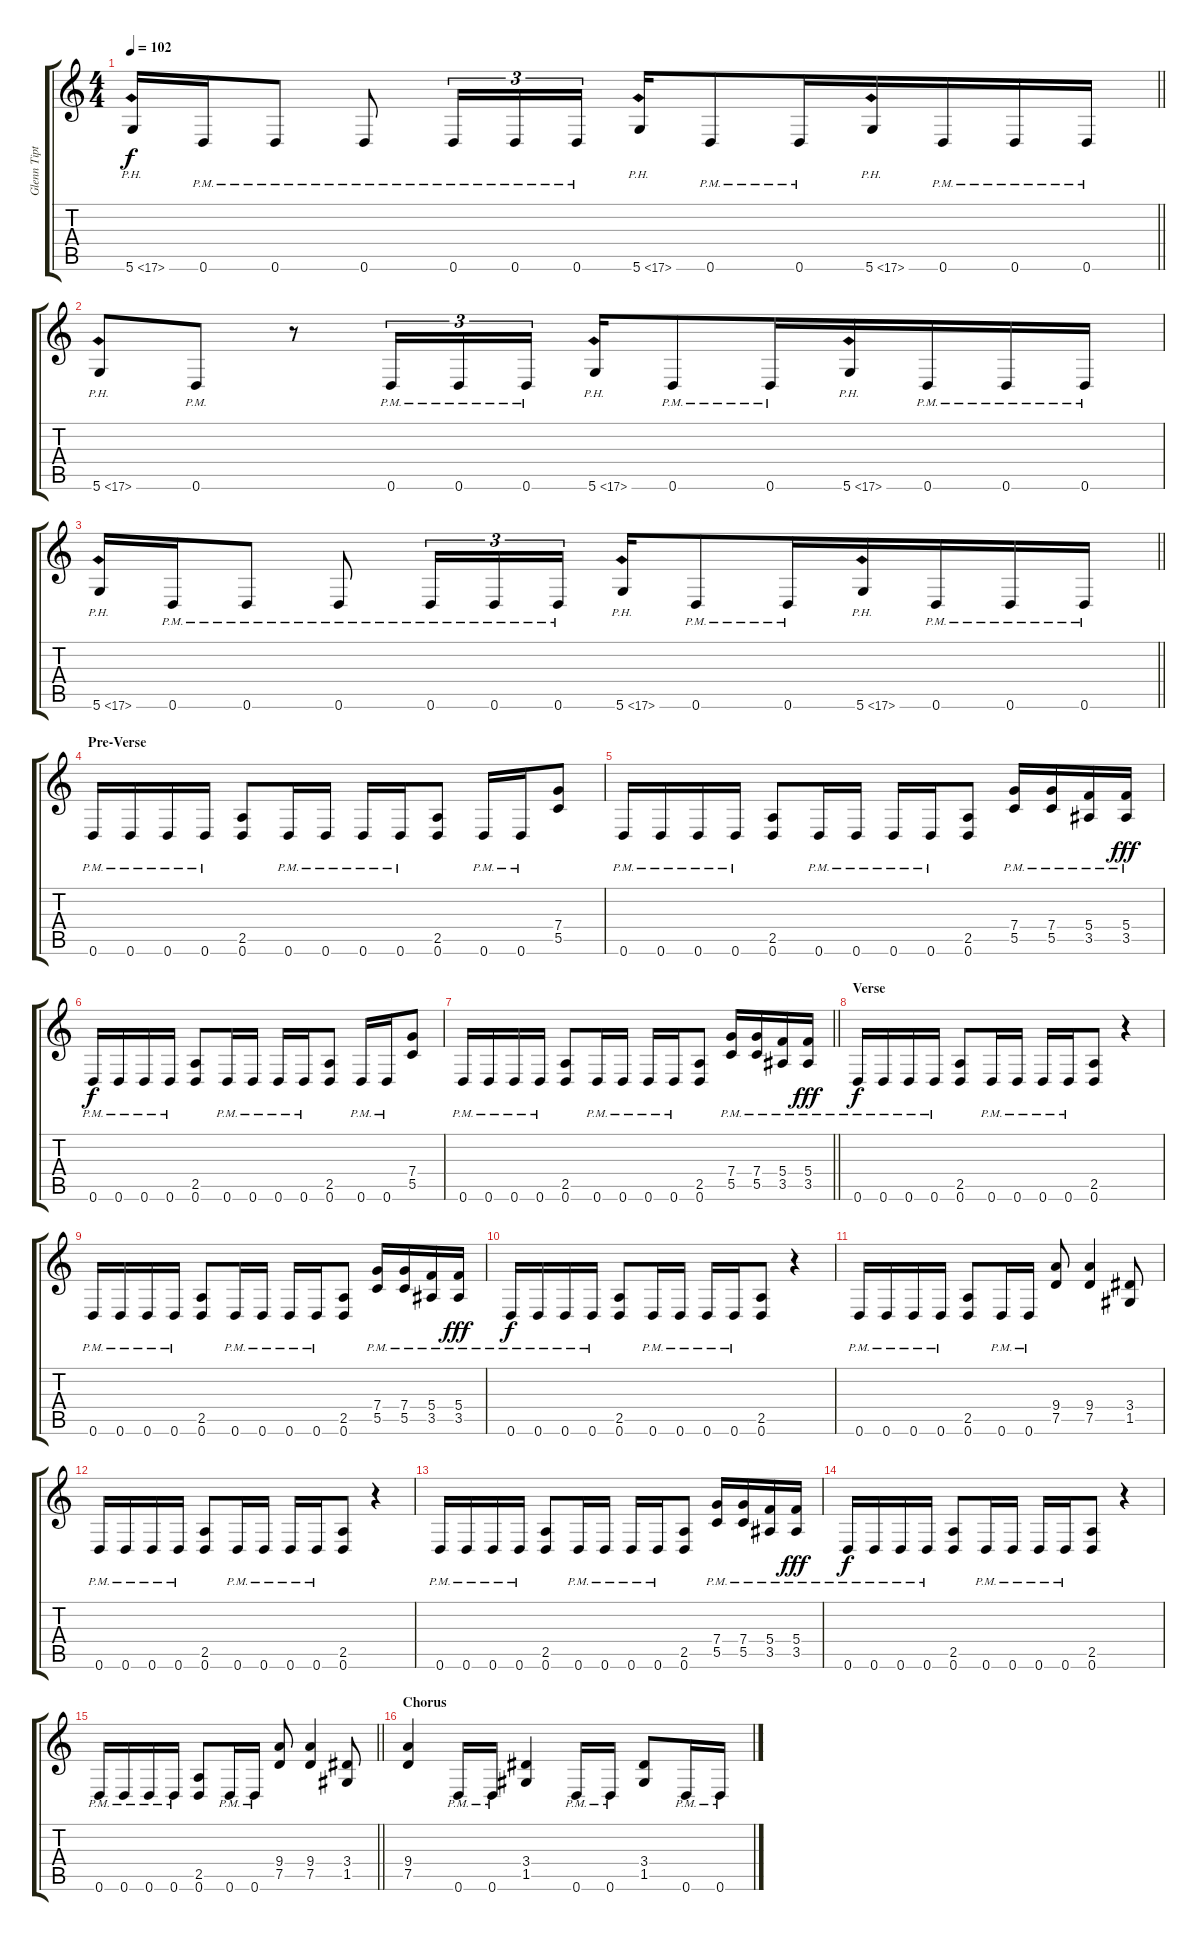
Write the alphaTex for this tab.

\track ("Glenn Tipton" "Glenn Tipt") {instrument distortionguitar}
\staff {score tabs}
\tuning (D4 A3 F3 C3 G2 D2) {hide}
\ts (4 4)
\tempo 102
\clef g2
\barLineRight lightlight
\ks c
5.6{ph 12}.16{dy f} 0.6{pm}.16 0.6{pm}.8 0.6{pm}.8 0.6{pm}.16{tu (3 2)} 0.6{pm}.16{tu (3 2)} 0.6{pm}.16{tu (3 2) beam splitsecondary} 5.6{ph 12}.16 0.6{pm}.8 0.6{pm}.16{beam merge} 5.6{ph 12}.16 0.6{pm}.16 0.6{pm}.16 0.6{pm}.16 |
5.6{ph 12}.8 0.6{pm}.8 r.8 0.6{pm}.16{tu (3 2)} 0.6{pm}.16{tu (3 2)} 0.6{pm}.16{tu (3 2) beam splitsecondary} 5.6{ph 12}.16 0.6{pm}.8 0.6{pm}.16{beam merge} 5.6{ph 12}.16 0.6{pm}.16 0.6{pm}.16 0.6{pm}.16 |
\barLineRight lightlight
5.6{ph 12}.16 0.6{pm}.16 0.6{pm}.8 0.6{pm}.8 0.6{pm}.16{tu (3 2)} 0.6{pm}.16{tu (3 2)} 0.6{pm}.16{tu (3 2) beam splitsecondary} 5.6{ph 12}.16 0.6{pm}.8 0.6{pm}.16{beam merge} 5.6{ph 12}.16 0.6{pm}.16 0.6{pm}.16 0.6{pm}.16 |
\section ("" "Pre-Verse")
0.6{pm}.16 0.6{pm}.16 0.6{pm}.16 0.6{pm}.16 (2.5 0.6).8 0.6{pm}.16 0.6{pm}.16 0.6{pm}.16 0.6{pm}.16 (2.5 0.6).8 0.6{pm}.16 0.6{pm}.16 (7.4 5.5).8 |
0.6{pm}.16 0.6{pm}.16 0.6{pm}.16 0.6{pm}.16 (2.5 0.6).8 0.6{pm}.16 0.6{pm}.16 0.6{pm}.16 0.6{pm}.16 (2.5 0.6).8 (7.4{pm} 5.5{pm}).16 (7.4{pm} 5.5{pm}).16 (5.4{pm} 3.5{pm}).16 (5.4{pm} 3.5{pm}).16{dy fff} |
0.6{pm}.16{dy f} 0.6{pm}.16 0.6{pm}.16 0.6{pm}.16 (2.5 0.6).8 0.6{pm}.16 0.6{pm}.16 0.6{pm}.16 0.6{pm}.16 (2.5 0.6).8 0.6{pm}.16 0.6{pm}.16 (7.4 5.5).8 |
\barLineRight lightlight
0.6{pm}.16 0.6{pm}.16 0.6{pm}.16 0.6{pm}.16 (2.5 0.6).8 0.6{pm}.16 0.6{pm}.16 0.6{pm}.16 0.6{pm}.16 (2.5 0.6).8 (7.4{pm} 5.5{pm}).16 (7.4{pm} 5.5{pm}).16 (5.4{pm} 3.5{pm}).16 (5.4{pm} 3.5{pm}).16{dy fff} |
\section ("" "Verse")
0.6{pm}.16{dy f} 0.6{pm}.16 0.6{pm}.16 0.6{pm}.16 (2.5 0.6).8 0.6{pm}.16 0.6{pm}.16 0.6{pm}.16 0.6{pm}.16 (2.5 0.6).8 r.4 |
0.6{pm}.16 0.6{pm}.16 0.6{pm}.16 0.6{pm}.16 (2.5 0.6).8 0.6{pm}.16 0.6{pm}.16 0.6{pm}.16 0.6{pm}.16 (2.5 0.6).8 (7.4{pm} 5.5{pm}).16 (7.4{pm} 5.5{pm}).16 (5.4{pm} 3.5{pm}).16 (5.4{pm} 3.5{pm}).16{dy fff} |
0.6{pm}.16{dy f} 0.6{pm}.16 0.6{pm}.16 0.6{pm}.16 (2.5 0.6).8 0.6{pm}.16 0.6{pm}.16 0.6{pm}.16 0.6{pm}.16 (2.5 0.6).8 r.4 |
0.6{pm}.16 0.6{pm}.16 0.6{pm}.16 0.6{pm}.16 (2.5 0.6).8 0.6{pm}.16 0.6{pm}.16 (9.4 7.5).8 (9.4 7.5).4 (3.4 1.5).8 |
0.6{pm}.16 0.6{pm}.16 0.6{pm}.16 0.6{pm}.16 (2.5 0.6).8 0.6{pm}.16 0.6{pm}.16 0.6{pm}.16 0.6{pm}.16 (2.5 0.6).8 r.4 |
0.6{pm}.16 0.6{pm}.16 0.6{pm}.16 0.6{pm}.16 (2.5 0.6).8 0.6{pm}.16 0.6{pm}.16 0.6{pm}.16 0.6{pm}.16 (2.5 0.6).8 (7.4{pm} 5.5{pm}).16 (7.4{pm} 5.5{pm}).16 (5.4{pm} 3.5{pm}).16 (5.4{pm} 3.5{pm}).16{dy fff} |
0.6{pm}.16{dy f} 0.6{pm}.16 0.6{pm}.16 0.6{pm}.16 (2.5 0.6).8 0.6{pm}.16 0.6{pm}.16 0.6{pm}.16 0.6{pm}.16 (2.5 0.6).8 r.4 |
\barLineRight lightlight
0.6{pm}.16 0.6{pm}.16 0.6{pm}.16 0.6{pm}.16 (2.5 0.6).8 0.6{pm}.16 0.6{pm}.16 (9.4 7.5).8 (9.4 7.5).4 (3.4 1.5).8 |
\section ("" "Chorus")
(9.4 7.5).4 0.6{pm}.16 0.6{pm}.16 (3.4 1.5).4 0.6{pm}.16 0.6{pm}.16 (3.4 1.5).8 0.6{pm}.16 0.6{pm}.16
